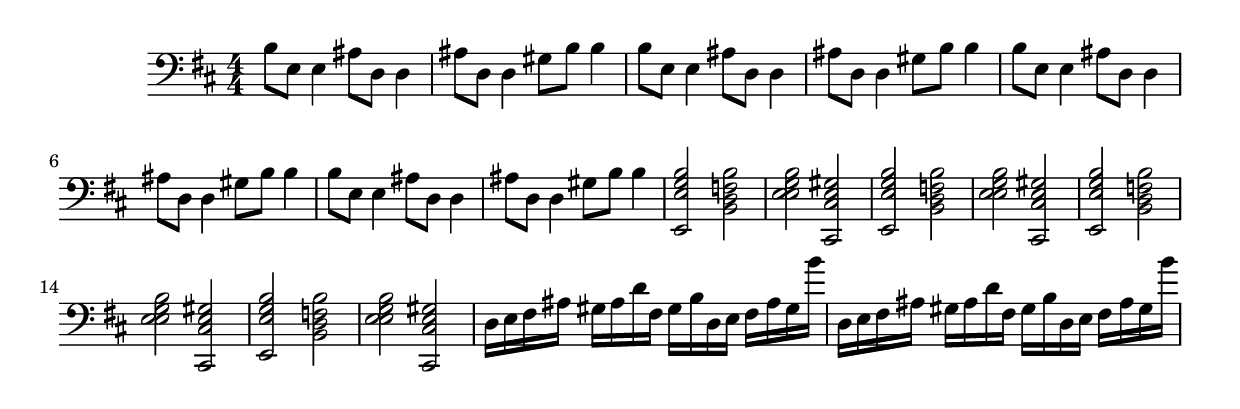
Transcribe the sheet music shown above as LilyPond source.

\version "2.18.2"
\include "english.ly"

\score {
	\new Staff {
		\key b \minor
		% b, cs, d, e, fs, gs as
		\numericTimeSignature
		\time 4/4
		\clef "bass"
		b8 e e4 as8 d d4 | as8 d d4 gs8 b b4 |
		b8 e e4 as8 d d4 | as8 d d4 gs8 b b4 |
		b8 e e4 as8 d d4 | as8 d d4 gs8 b b4 |
		b8 e e4 as8 d d4 | as8 d d4 gs8 b b4 |
		<e g b e,>2 <b d f b,> | <e g b e> < cs e gs cs,> |
		<e g b e,>2 <b d f b,> | <e g b e> < cs e gs cs,> |
		<e g b e,>2 <b d f b,> | <e g b e> < cs e gs cs,> |
		<e g b e,>2 <b d f b,> | <e g b e> < cs e gs cs,> |

		d16 e fs as
		gs as d' fs
		gs b d e
		fs as gs b' |
		d16 e fs as
		gs as d' fs
		gs b d e
		fs as gs b' |
	}
	\layout { }
	\midi {
		\tempo 4 = 140
	}
}
